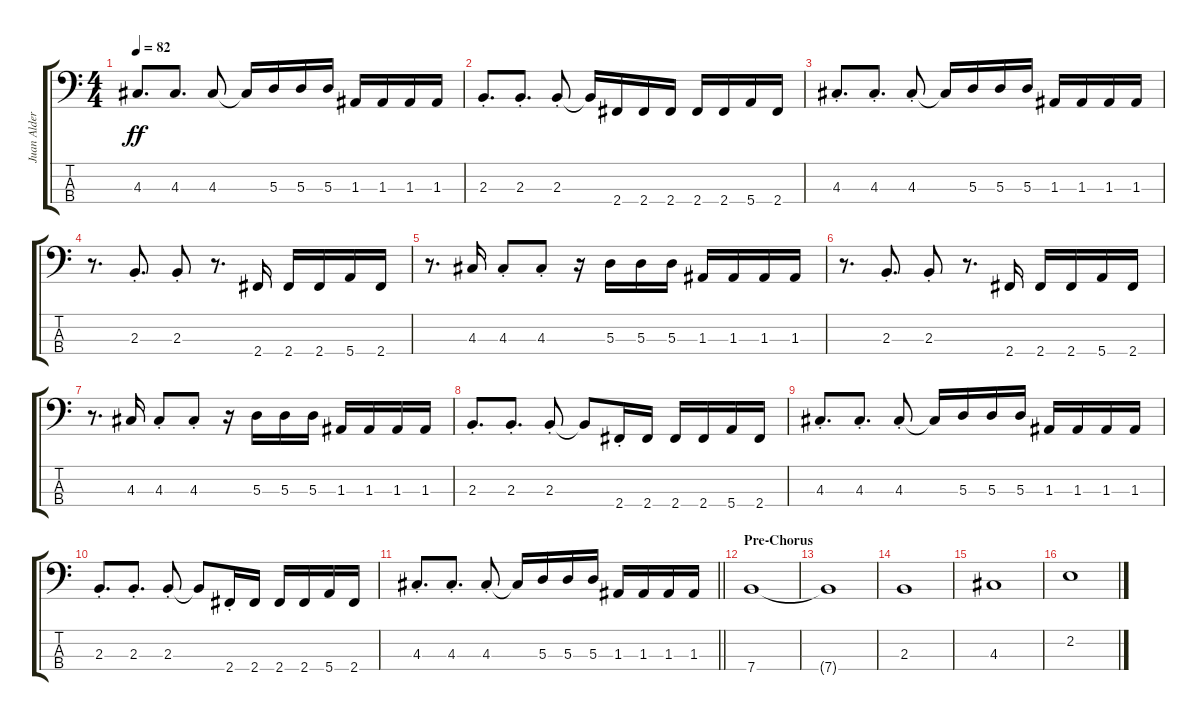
\track ("Juan Alderete - Bass" "Juan Alder") {instrument electricbassfinger}
\staff {score tabs}
\tuning (G2 D2 A1 E1) {hide}
\ts (4 4)
\tempo 82
\clef f4
\ks c
4.3.8{d dy ff} 4.3.8{d} 4.3.8 4.3{t}.16 5.3.16 5.3.16 5.3.16 1.3.16 1.3.16 1.3.16 1.3.16 |
2.3{st}.8{d} 2.3{st}.8{d} 2.3{st}.8 2.3{t}.16 2.4.16 2.4.16 2.4.16 2.4.16 2.4.16 5.4.16 2.4.16 |
4.3{st}.8{d} 4.3{st}.8{d} 4.3{st}.8 4.3{t}.16 5.3.16 5.3.16 5.3.16 1.3.16 1.3.16 1.3.16 1.3.16 |
r.8{d} 2.3{st}.8{d} 2.3{st}.8 r.8{d} 2.4.16 2.4.16 2.4.16 5.4.16 2.4.16 |
r.8{d} 4.3.16 4.3{st}.8 4.3{st}.8 r.16 5.3.16 5.3.16 5.3.16 1.3.16 1.3.16 1.3.16 1.3.16 |
r.8{d} 2.3{st}.8{d} 2.3{st}.8 r.8{d} 2.4.16 2.4.16 2.4.16 5.4.16 2.4.16 |
r.8{d} 4.3.16 4.3{st}.8 4.3{st}.8 r.16 5.3.16 5.3.16 5.3.16 1.3.16 1.3.16 1.3.16 1.3.16 |
2.3{st}.8{d} 2.3{st}.8{d} 2.3{st}.8 2.3{t}.8 2.4{st}.16 2.4.16 2.4.16 2.4.16 5.4.16 2.4.16 |
4.3{st}.8{d} 4.3{st}.8{d} 4.3{st}.8 4.3{t}.16 5.3.16 5.3.16 5.3.16 1.3.16 1.3.16 1.3.16 1.3.16 |
2.3{st}.8{d} 2.3{st}.8{d} 2.3{st}.8 2.3{t}.8 2.4{st}.16 2.4.16 2.4.16 2.4.16 5.4.16 2.4.16 |
\barLineRight lightlight
4.3{st}.8{d} 4.3{st}.8{d} 4.3{st}.8 4.3{t}.16 5.3.16 5.3.16 5.3.16 1.3.16 1.3.16 1.3.16 1.3.16 |
\section ("" "Pre-Chorus")
7.4.1 |
7.4{t}.1 |
2.3.1 |
4.3.1 |
2.2.1
